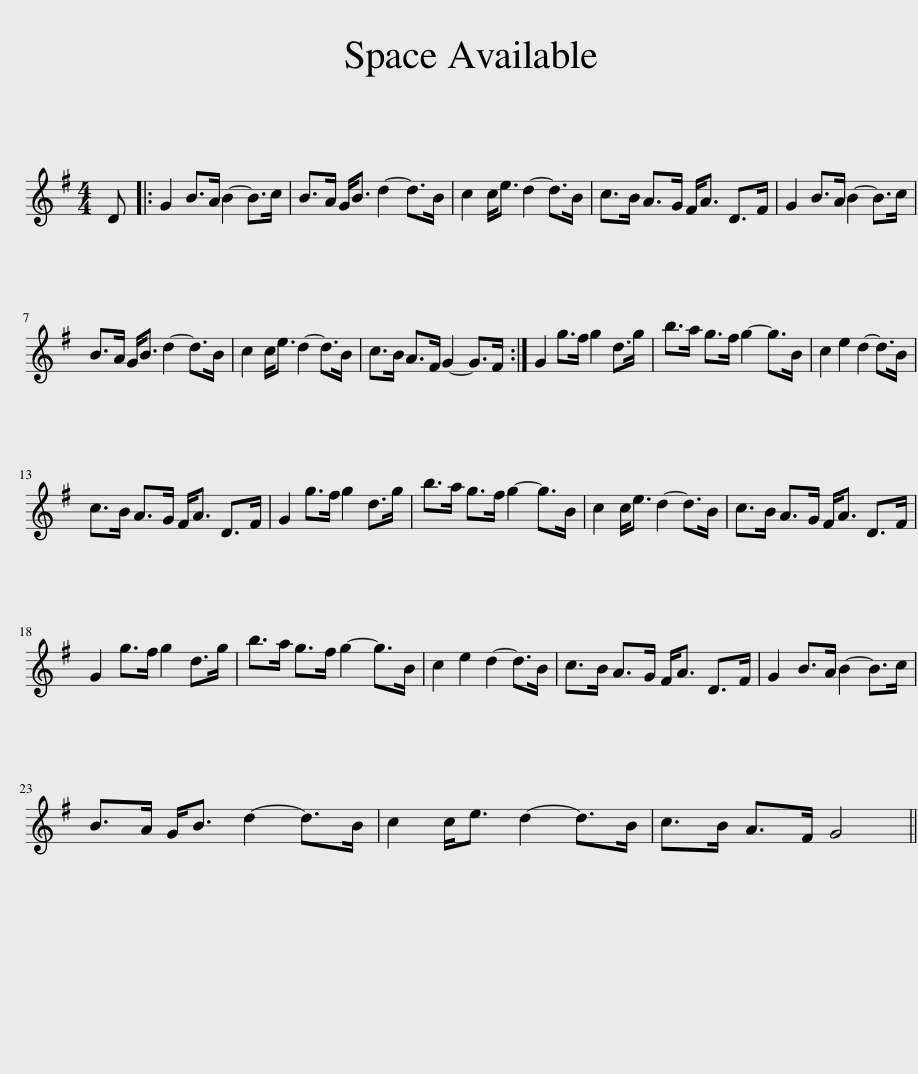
X:1
L:1/8
M:4/4
I:linebreak $
K:G
V:1 treble
V:1
 D |: G2 B>A B2- B>c | B>A G<B d2- d>B | c2 c<e d2- d>B | c>B A>G F<A D>F | %5
 G2 B>A B2- B>c |$ B>A G<B d2- d>B | c2 c<e d2- d>B | c>B A>F G2- G>F :| G2 g>f g2 d>g | %10
 b>a g>f g2- g>B | c2 e2 d2- d>B |$ c>B A>G F<A D>F | G2 g>f g2 d>g | b>a g>f g2- g>B | %15
 c2 c<e d2- d>B | c>B A>G F<A D>F |$ G2 g>f g2 d>g | b>a g>f g2- g>B | c2 e2 d2- d>B | %20
 c>B A>G F<A D>F | G2 B>A B2- B>c |$ B>A G<B d2- d>B | c2 c<e d2- d>B | c>B A>F G4 || %25
